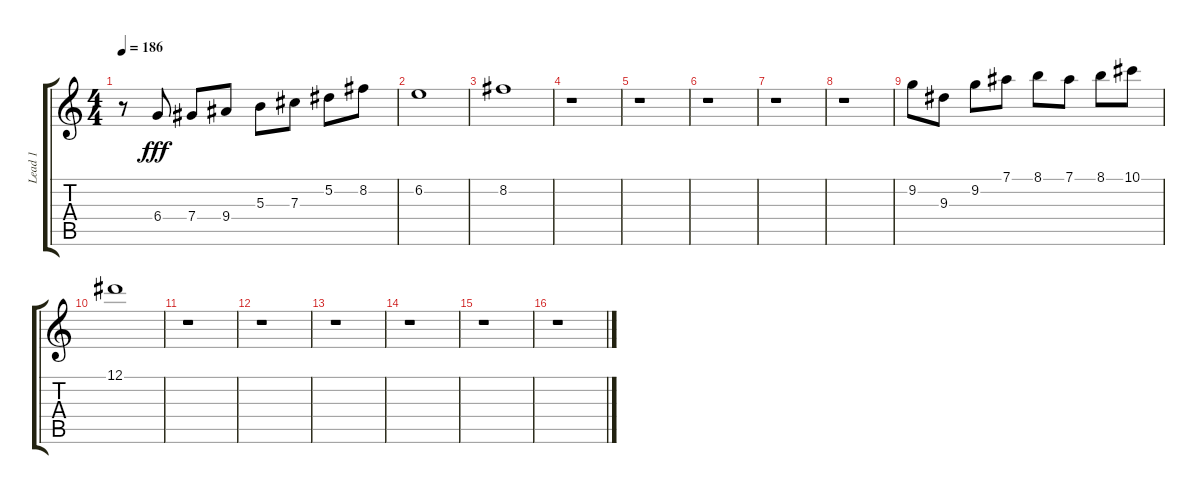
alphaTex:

\track ("Lead 1" "Lead 1") {instrument distortionguitar}
\staff {score tabs}
\tuning (Eb4 Bb3 Gb3 Db3 Ab2 Eb2) {hide}
\ts (4 4)
\tempo 186
\clef g2
\ks c
r.8{dy f} 6.4.8{dy fff} 7.4.8 9.4.8 5.3.8 7.3.8 5.2.8 8.2.8 |
6.2.1 |
8.2.1 |
r.1 |
r.1 |
r.1 |
r.1 |
r.1 |
9.2.8 9.3.8 9.2.8 7.1.8 8.1.8 7.1.8 8.1.8 10.1.8 |
12.1.1 |
r.1 |
r.1 |
r.1 |
r.1 |
r.1 |
r.1
